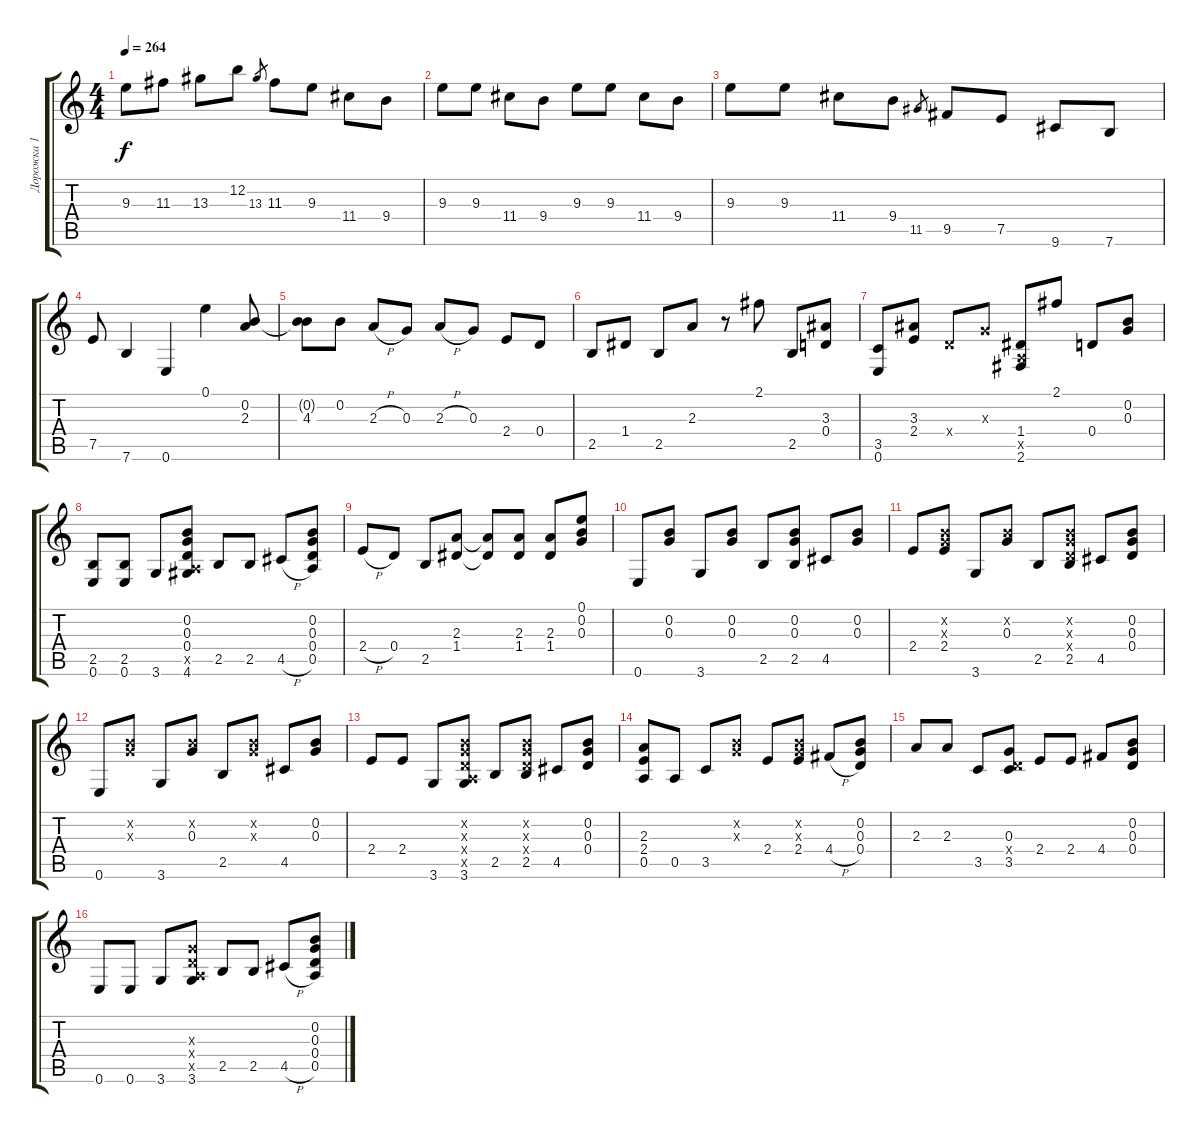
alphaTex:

\track ("Дорожка 1" "Дорожка 1") {instrument acousticguitarsteel}
\staff {score tabs}
\tuning (E4 B3 G3 D3 A2 E2) {hide}
\ts (4 4)
\tempo 264
\clef g2
\ks c
9.3.8{dy f} 11.3.8 13.3.8 12.2.8 13.3.8{gr} 11.3.8 9.3.8 11.4.8 9.4.8 |
9.3.8 9.3.8 11.4.8 9.4.8 9.3.8 9.3.8 11.4.8 9.4.8 |
9.3.8 9.3.8 11.4.8 9.4.8 11.5.8{gr} 9.5.8 7.5.8 9.6.8 7.6.8 |
7.5.8 7.6.4 0.6.4 0.1.4 (0.2 2.3).8 |
(0.2{t} 4.3).8 0.2.8 2.3{h}.8 0.3.8 2.3{h}.8 0.3.8 2.4.8 0.4.8 |
2.5.8 1.4.8 2.5.8 2.3.8 r.8 2.1.8 2.5.8 (3.3 0.4).8 |
(3.5 0.6).8 (3.3 2.4).8 0.4{x}.8 0.3{x}.8 (1.4 0.5{x} 2.6).8 2.1.8 0.4.8 (0.2 0.3).8 |
(2.5 0.6).8 (2.5 0.6).8 3.6.8 (0.2 0.3 0.4 0.5{x} 4.6).8 2.5.8 2.5.8 4.5{h}.8 (0.2 0.3 0.4 0.5).8 |
2.4{h}.8 0.4.8 2.5.8 (2.3 1.4).8 (2.3{t} 1.4{t}).8 (2.3 1.4).8 (2.3 1.4).8 (0.1 0.2 0.3).8 |
0.6.8 (0.2 0.3).8 3.6.8 (0.2 0.3).8 2.5.8 (0.2 0.3 2.5).8 4.5.8 (0.2 0.3).8 |
2.4.8 (0.2{x} 0.3{x} 2.4).8 3.6.8 (0.2{x} 0.3).8 2.5.8 (0.2{x} 0.3{x} 0.4{x} 2.5).8 4.5.8 (0.2 0.3 0.4).8 |
0.6.8 (0.2{x} 0.3{x}).8 3.6.8 (0.2{x} 0.3).8 2.5.8 (0.2{x} 0.3{x}).8 4.5.8 (0.2 0.3).8 |
2.4.8 2.4.8 3.6.8 (0.2{x} 0.3{x} 0.4{x} 0.5{x} 3.6).8 2.5.8 (0.2{x} 0.3{x} 0.4{x} 2.5).8 4.5.8 (0.2 0.3 0.4).8 |
(2.3 2.4 0.5).8 0.5.8 3.5.8 (0.2{x} 0.3{x}).8 2.4.8 (0.2{x} 0.3{x} 2.4).8 4.4{h}.8 (0.2 0.3 0.4).8 |
2.3.8 2.3.8 3.5.8 (0.3 0.4{x} 3.5).8 2.4.8 2.4.8 4.4.8 (0.2 0.3 0.4).8 |
0.6.8 0.6.8 3.6.8 (0.3{x} 0.4{x} 0.5{x} 3.6).8 2.5.8 2.5.8 4.5{h}.8 (0.2 0.3 0.4 0.5).8
